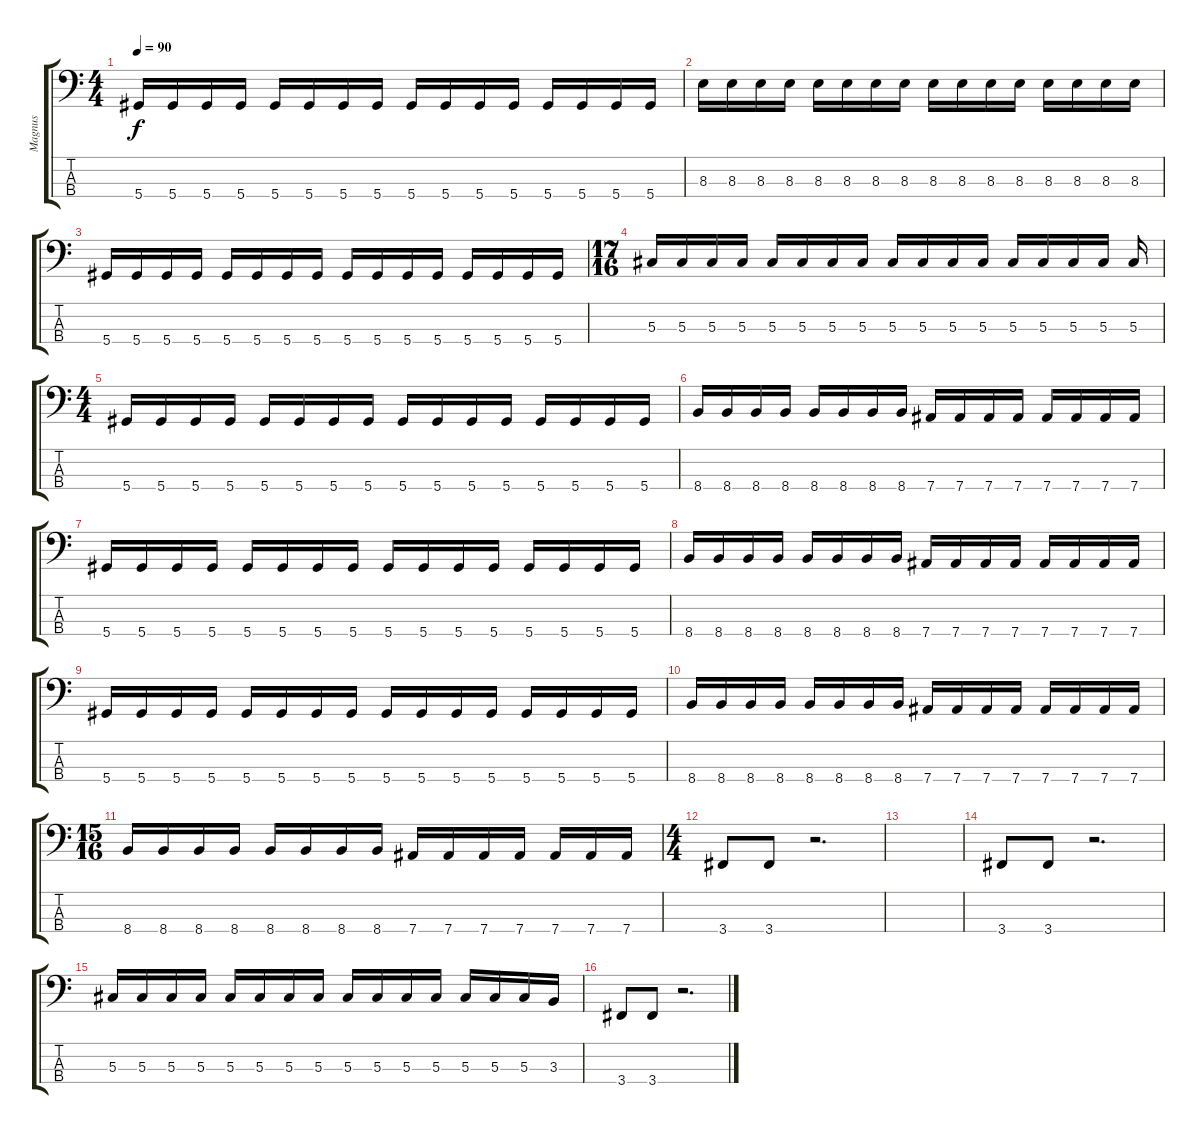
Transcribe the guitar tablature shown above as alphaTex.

\track ("Magnus" "Magnus") {instrument electricbassfinger}
\staff {score tabs}
\tuning (Gb2 Db2 Ab1 Eb1) {hide}
\ts (4 4)
\tempo 90
\clef f4
\ks c
5.4.16{dy f} 5.4.16 5.4.16 5.4.16 5.4.16 5.4.16 5.4.16 5.4.16 5.4.16 5.4.16 5.4.16 5.4.16 5.4.16 5.4.16 5.4.16 5.4.16 |
8.3.16 8.3.16 8.3.16 8.3.16 8.3.16 8.3.16 8.3.16 8.3.16 8.3.16 8.3.16 8.3.16 8.3.16 8.3.16 8.3.16 8.3.16 8.3.16 |
5.4.16 5.4.16 5.4.16 5.4.16 5.4.16 5.4.16 5.4.16 5.4.16 5.4.16 5.4.16 5.4.16 5.4.16 5.4.16 5.4.16 5.4.16 5.4.16 |
\ts (17 16)
5.3.16 5.3.16 5.3.16 5.3.16 5.3.16 5.3.16 5.3.16 5.3.16 5.3.16 5.3.16 5.3.16 5.3.16 5.3.16 5.3.16 5.3.16 5.3.16 5.3.16 |
\ts (4 4)
5.4.16 5.4.16 5.4.16 5.4.16 5.4.16 5.4.16 5.4.16 5.4.16 5.4.16 5.4.16 5.4.16 5.4.16 5.4.16 5.4.16 5.4.16 5.4.16 |
8.4.16 8.4.16 8.4.16 8.4.16 8.4.16 8.4.16 8.4.16 8.4.16 7.4.16 7.4.16 7.4.16 7.4.16 7.4.16 7.4.16 7.4.16 7.4.16 |
5.4.16 5.4.16 5.4.16 5.4.16 5.4.16 5.4.16 5.4.16 5.4.16 5.4.16 5.4.16 5.4.16 5.4.16 5.4.16 5.4.16 5.4.16 5.4.16 |
8.4.16 8.4.16 8.4.16 8.4.16 8.4.16 8.4.16 8.4.16 8.4.16 7.4.16 7.4.16 7.4.16 7.4.16 7.4.16 7.4.16 7.4.16 7.4.16 |
5.4.16 5.4.16 5.4.16 5.4.16 5.4.16 5.4.16 5.4.16 5.4.16 5.4.16 5.4.16 5.4.16 5.4.16 5.4.16 5.4.16 5.4.16 5.4.16 |
8.4.16 8.4.16 8.4.16 8.4.16 8.4.16 8.4.16 8.4.16 8.4.16 7.4.16 7.4.16 7.4.16 7.4.16 7.4.16 7.4.16 7.4.16 7.4.16 |
\ts (15 16)
8.4.16 8.4.16 8.4.16 8.4.16 8.4.16 8.4.16 8.4.16 8.4.16 7.4.16 7.4.16 7.4.16 7.4.16 7.4.16 7.4.16 7.4.16 |
\ts (4 4)
3.4.8 3.4.8 r.2{d} |
|
3.4.8 3.4.8 r.2{d} |
5.3.16 5.3.16 5.3.16 5.3.16 5.3.16 5.3.16 5.3.16 5.3.16 5.3.16 5.3.16 5.3.16 5.3.16 5.3.16 5.3.16 5.3.16 3.3.16 |
3.4.8 3.4.8 r.2{d}
